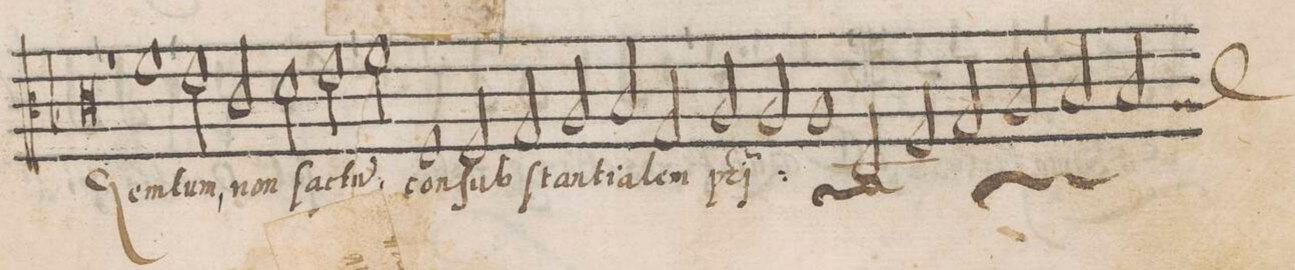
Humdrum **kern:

**kern	**text
*I"CANTVS	*
*clefC3	*
*k[b-]	*
*met()	*
*M2/1	*
0c	-ro.
*	*Xij
=49-	=49-
1r	.
1f	Ge-
=50-	=50-
2e\	-ni-
2c/	-tum,
2d\	non
2e\	fac-
=51-	=51-
2f\	-tu(m),
1F	con-
2F/	-ſub-
=52-	=52-
2G/	-ſtan-
2A/	-ti-
2B-/	-a-
2G/	-lem
=53-	=53-
2A/	p(at)-
2A/	-ri
*	*ij
1A	con-
=54-	=54-
2D/	-ſub-
2F/	-ſtan-
2G/	-ti-
2A/	-a-
=55-	=55-
2B-/	-lem
*custos:A	*
2B-/	p(at)-
*-	*-
